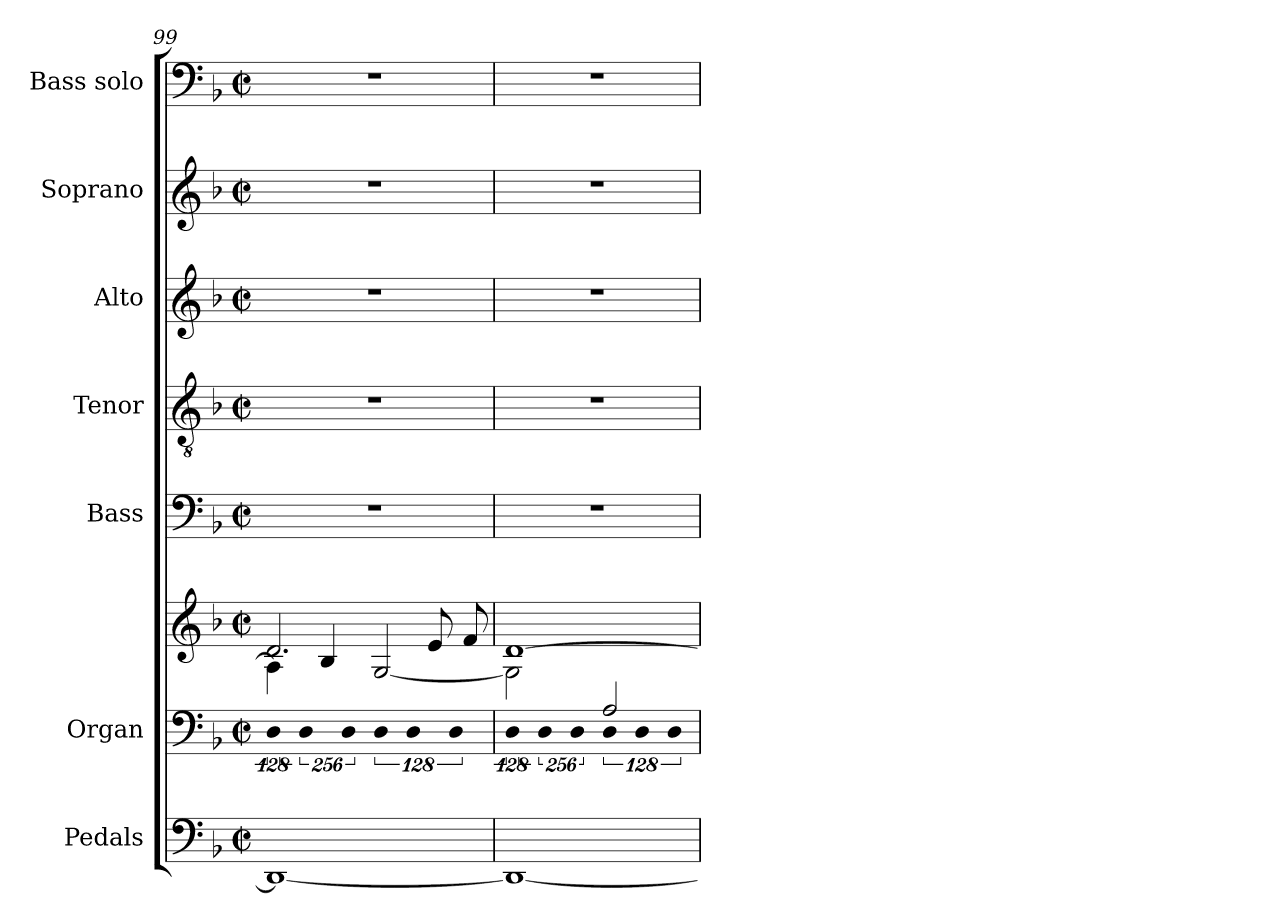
**kern	**kern	**kern	**kern	**kern	**kern	**kern	**kern
*part7	*part6	*part6	*part5	*part4	*part3	*part2	*part1
*staff8	*staff7	*staff6	*staff5	*staff4	*staff3	*staff2	*staff1
*I"Pedals	*I"Organ	*	*I"Bass	*I"Tenor	*I"Alto	*I"Soprano	*I"Bass solo
*I'Ped.	*I'Org.	*	*I'B.	*I'T.	*I'A.	*I'S.	*
!!LO:LB:g=z
*clefF4	*clefF4	*clefG2	*clefF4	*clefGv2	*clefG2	*clefG2	*clefF4
*	*	*	*	*ITrd7c12	*	*	*
*k[b-]	*k[b-]	*k[b-]	*k[b-]	*k[b-]	*k[b-]	*k[b-]	*k[b-]
*d:	*d:	*d:	*d:	*d:	*d:	*d:	*d:
*M2/2	*M2/2	*M2/2	*M2/2	*M2/2	*M2/2	*M2/2	*M2/2
*met(c|)	*met(c|)	*met(c|)	*met(c|)	*met(c|)	*met(c|)	*met(c|)	*met(c|)
=99	=99	=99	=99	=99	=99	=99	=99
!	!LO:N:vis=4	!	!	!	!	!	!
*	*	*^	*	*	*	*	*
1DDi_	512%85Di\	2.di/	4Ai\]	1r	1r	1r	1r	1r
!	!LO:N:vis=4	!	!	!	!	!	!	!
.	1024%171Di\	.	.	.	.	.	.	.
.	.	.	4B-i/	.	.	.	.	.
!	!LO:N:vis=4	!	!	!	!	!	!	!
.	1024%171Di\	.	.	.	.	.	.	.
!	!LO:N:vis=4	!	!	!	!	!	!	!
.	512%85Di\	.	[2Gi/	.	.	.	.	.
!	!LO:N:vis=4	!	!	!	!	!	!	!
.	1024%171Di\	.	.	.	.	.	.	.
.	.	8ei/	.	.	.	.	.	.
!	!LO:N:vis=4	!	!	!	!	!	!	!
.	1024%171Di\	.	.	.	.	.	.	.
.	.	8fi/	.	.	.	.	.	.
=100	=100	=100	=100	=100	=100	=100	=100	=100
*	*^	*	*	*	*	*	*	*
!	!	!LO:N:vis=4	!	!	!	!	!	!	!
1DDi_	2ryy	512%85Di\	[1di	2Gi\]	1r	1r	1r	1r	1r
!	!	!LO:N:vis=4	!	!	!	!	!	!	!
.	.	1024%171Di\	.	.	.	.	.	.	.
!	!	!LO:N:vis=4	!	!	!	!	!	!	!
.	.	1024%171Di\	.	.	.	.	.	.	.
!	!	!LO:N:vis=4	!	!	!	!	!	!	!
.	2Ai/	512%85Di\	.	2ryy	.	.	.	.	.
!	!	!LO:N:vis=4	!	!	!	!	!	!	!
.	.	1024%171Di\	.	.	.	.	.	.	.
!	!	!LO:N:vis=4	!	!	!	!	!	!	!
.	.	1024%171Di\	.	.	.	.	.	.	.
*	*v	*v	*	*	*	*	*	*	*
*	*	*v	*v	*	*	*	*	*
=	=	=	=	=	=	=	=
*-	*-	*-	*-	*-	*-	*-	*-
